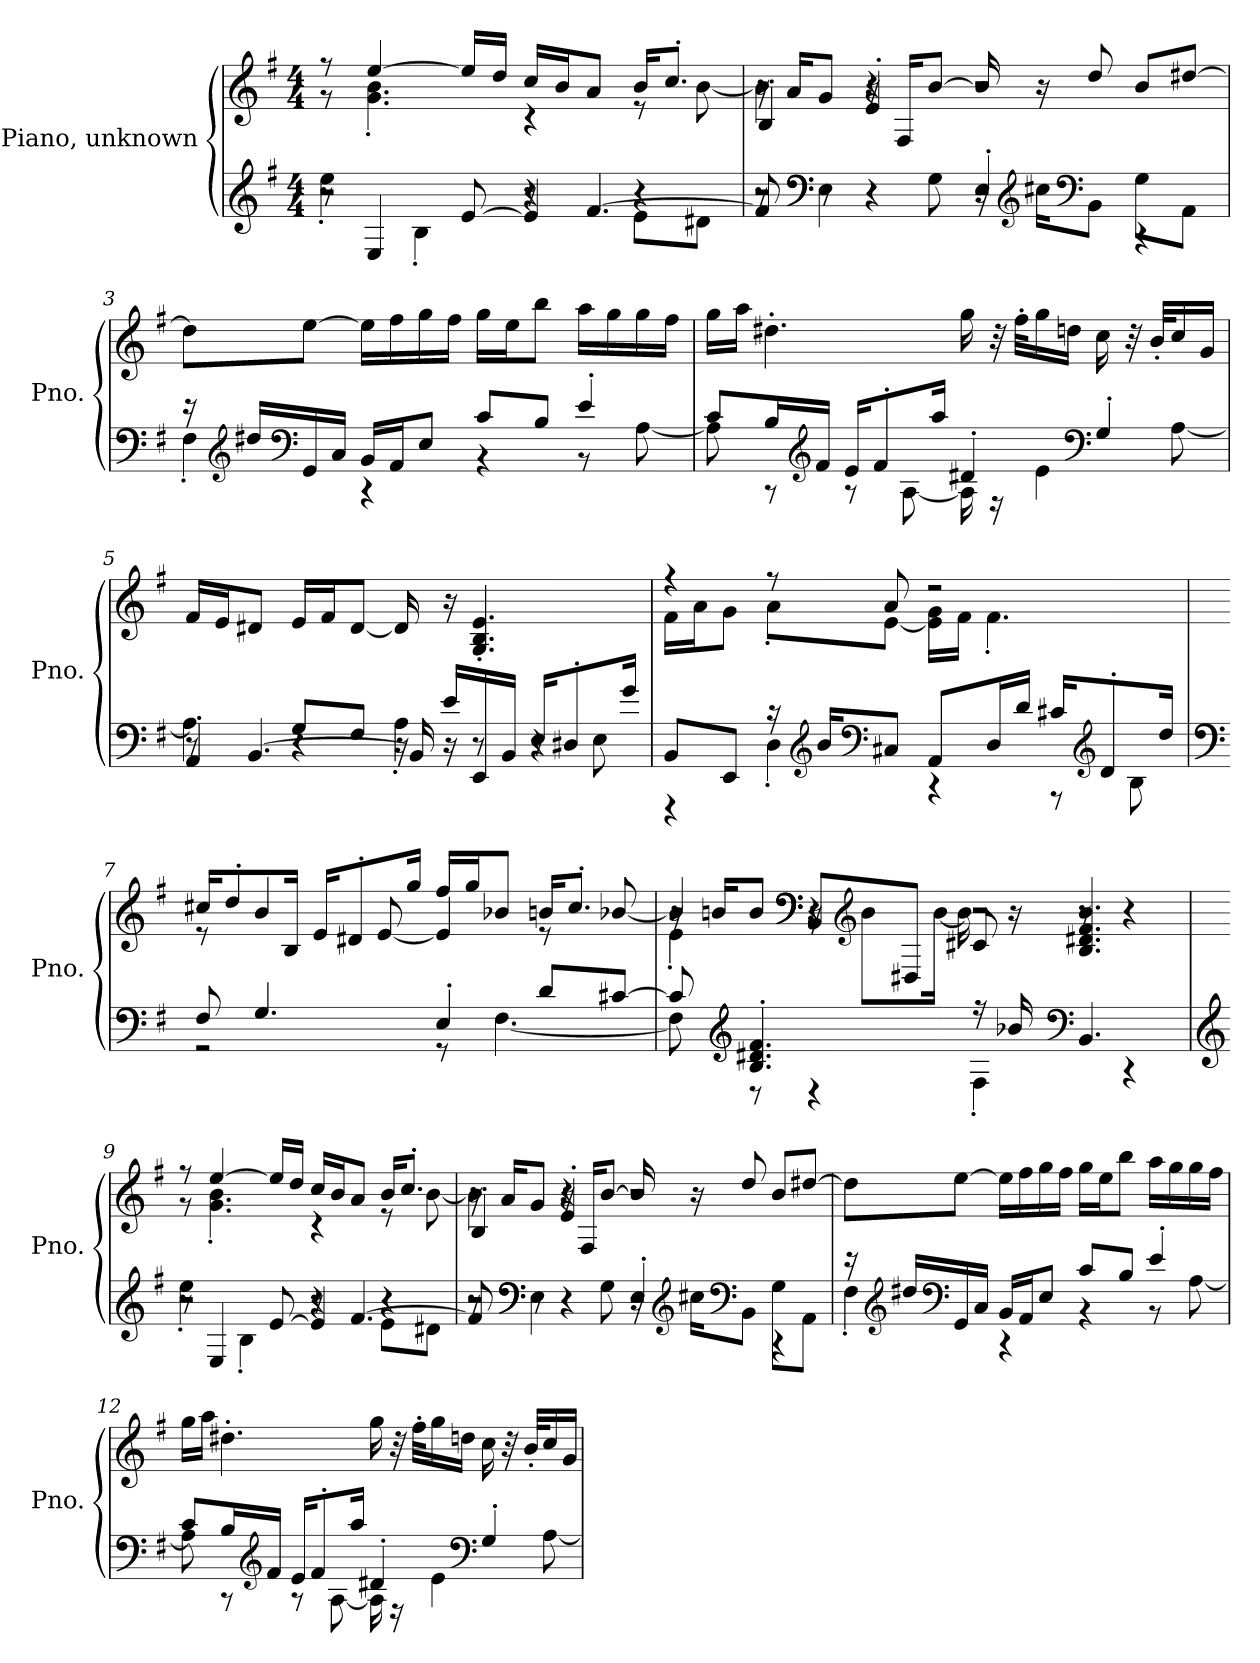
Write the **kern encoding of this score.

**kern	**kern
*part1	*part1
*staff2	*staff1
*I"Piano, unknown	*
*I'Pno.	*
*clefG2	*clefG2
*k[f#]	*k[f#]
*M4/4	*M4/4
*MM120	*MM120
=1	=1
*^	*^
*	*^	*	*
2r	4ee'\	8r	8r	8r
.	.	4E/	[4ee/	4.g\' 4.b\'
.	4B'\	.	.	.
.	.	[8e/	16ee/LL]	.
.	.	.	16dd/JJ	.
8r	4r	4e/]	16cc/LL	4r
.	.	.	16b/J	.
[4.f#/	.	.	8a/J	.
.	8e\L	4r	16b/KL	8r
.	.	.	8.cc'/J	.
.	8d#X\J	.	.	[8b\
=2	=2	=2	=2	=2
*	*	*	*	*^
8f#/]	8r	2r	16r	4b\]	4B'/
.	.	.	16a/KL	.	.
*clefF4	*	*	*	*	*
8r	4E\	.	8g/J	.	.
4r	.	.	16r	4r	4e'/
.	.	.	16F#/KL	.	.
.	8G\	.	[8b/J	.	.
2r	16r	4E'/	16b/]	2r	2r
*clefG2	*	*	*	*	*
.	16cc#X\KL	.	16r	.	.
*clefF4	*	*	*	*	*
.	8BB\J	.	8dd/	.	.
.	8G\L	4r	8b/L	.	.
.	8AA\J	.	[8dd#X/J	.	.
*	*v	*v	*	*	*
*	*	*v	*v	*v
!!LO:LB:g=z
=3	=3	=3
16r	4F#'\	8dd#\L]
*clefG2	*	*
16dd#X/LL	.	.
*clefF4	*	*
16GG/	.	[8ee\J
16C/JJ	.	.
16BB/LL	4r	16ee\LL]
16AA/J	.	16ff#\
8E/J	.	16gg\
.	.	16ff#\JJ
8c/L	4r	16gg\LL
.	.	16ee\J
8B/J	.	8bb\J
4e'/	8r	16aa\LL
.	.	16gg\
.	[8A\	16gg\
.	.	16ff#\JJ
=4	=4	=4
8c/L	8A\]	16gg\LL
.	.	16aa\JJ
16B/L	8r	4.dd#X'\
*clefG2	*	*
16f#/JJ	.	.
16e/KL	8r	.
8f#'/	.	.
.	[8A\	.
16aa/Jk	.	.
4d#X'/	16A\]	16gg\
.	16r	32r
.	.	32ff#'\KLL
.	4e\	16gg\
.	.	16ddn\JJ
*clefF4	*	*
4G'/	.	16cc\
.	.	32r
.	.	32b'/KLL
.	[8A\	16cc/
.	.	16g/JJ
!!LO:LB:g=z
=5	=5	=5
*	*^	*
4AA'/	4A\]	8r	16f#/LL
.	.	.	16e/J
.	.	[4.BB/	8d#X/J
8G/L	4r	.	16e/LL
.	.	.	16f#/J
8F#/J	.	.	[8d#/J
16r	4A'\	16BB/]	16d#/]
16e/LL	.	16r	16r
16EE/	.	8r	4.G/' 4.B/' 4.e/'
16BB/JJ	.	.	.
16E/KL	8r	4r	.
8D#X'/	.	.	.
.	8E\	.	.
16g/Jk	.	.	.
*	*v	*v	*
=6	=6	=6
*	*	*^
8BB/L	4r	4r	16f#\LL
.	.	.	16a\J
8EE/J	.	.	8g\J
16r	4D'\	8r	8a'\L
*clefG2	*	*	*
16b/KL	.	.	.
*clefF4	*	*	*
8C#X/J	.	8a/	[8e\J
8AA/L	4r	2r	16e\] 16g\LL
.	.	.	16f#\JJ
16D/L	.	.	4.f#'\
16d/JJ	.	.	.
16c#X/KL	8r	.	.
*clefG2	*	*	*
8d'/	.	.	.
.	8B\	.	.
16dd/Jk	.	.	.
!!LO:LB:g=z	!!
=7	=7	=7	=7
*clefF4	*	*	*
8F#/	2r	16cc#X/KL	8r
.	.	8dd'/	.
4.G/	.	.	4b/
.	.	16B/Jk	.
.	.	16e/KL	.
.	.	8d#X'/	.
.	.	.	[8e/
.	.	16gg/Jk	.
4E'/	8r	16ff#/LL	4e/]
.	.	16gg/J	.
.	[4.F#\	8b-X/J	.
8d/L	.	16bn/KL	8r
.	.	8.cc#'/J	.
[8c#X/J	.	.	[8b-X/
=8	=8	=8	=8
*	*	*	*^
8c#/]	8F#\]	16r	4e'\	4b-/]
.	.	16bn/KL	.	.
*clefG2	*	*	*	*
4.B/' 4.d#X/' 4.f#/'	8r	8b/J	.	.
*	*	*clefF4	*	*
.	4r	4r	16r	8BB/L
*	*	*clefG2	*	*
.	.	.	8b\L	.
.	.	.	.	8D#X/J
.	.	.	[16b\Jk	.
16r	4F#'\	8c#X/	16b\]	2r
16b-X/	.	.	16r	.
*clefF4	*	*	*	*
4.BB/	.	4.B/ 4.d#X/ 4.f#/ 4.b/	8r	.
.	4r	.	4r	.
*v	*v	*	*	*
*	*v	*v	*v
!!LO:LB:g=z
=9	=9
*clefG2	*
*^	*^
*	*^	*	*
2r	4ee'\	8r	8r	8r
.	.	4E/	[4ee/	4.g\' 4.b\'
.	4B'\	.	.	.
.	.	[8e/	16ee/LL]	.
.	.	.	16dd/JJ	.
8r	4r	4e/]	16cc/LL	4r
.	.	.	16b/J	.
[4.f#/	.	.	8a/J	.
.	8e\L	4r	16b/KL	8r
.	.	.	8.cc'/J	.
.	8d#X\J	.	.	[8b\
=10	=10	=10	=10	=10
*	*	*	*	*^
8f#/]	8r	2r	16r	4b\]	4B'/
.	.	.	16a/KL	.	.
*clefF4	*	*	*	*	*
8r	4E\	.	8g/J	.	.
4r	.	.	16r	4r	4e'/
.	.	.	16F#/KL	.	.
.	8G\	.	[8b/J	.	.
2r	16r	4E'/	16b/]	2r	2r
*clefG2	*	*	*	*	*
.	16cc#X\KL	.	16r	.	.
*clefF4	*	*	*	*	*
.	8BB\J	.	8dd/	.	.
.	8G\L	4r	8b/L	.	.
.	8AA\J	.	[8dd#X/J	.	.
*	*v	*v	*	*	*
*	*	*v	*v	*v
!!LO:LB:g=z
=11	=11	=11
16r	4F#'\	8dd#\L]
*clefG2	*	*
16dd#X/LL	.	.
*clefF4	*	*
16GG/	.	[8ee\J
16C/JJ	.	.
16BB/LL	4r	16ee\LL]
16AA/J	.	16ff#\
8E/J	.	16gg\
.	.	16ff#\JJ
8c/L	4r	16gg\LL
.	.	16ee\J
8B/J	.	8bb\J
4e'/	8r	16aa\LL
.	.	16gg\
.	[8A\	16gg\
.	.	16ff#\JJ
=12	=12	=12
8c/L	8A\]	16gg\LL
.	.	16aa\JJ
16B/L	8r	4.dd#X'\
*clefG2	*	*
16f#/JJ	.	.
16e/KL	8r	.
8f#'/	.	.
.	[8A\	.
16aa/Jk	.	.
4d#X'/	16A\]	16gg\
.	16r	32r
.	.	32ff#'\KLL
.	4e\	16gg\
.	.	16ddn\JJ
*clefF4	*	*
4G'/	.	16cc\
.	.	32r
.	.	32b'/KLL
.	[8A\	16cc/
.	.	16g/JJ
*v	*v	*
=	=
*-	*-
